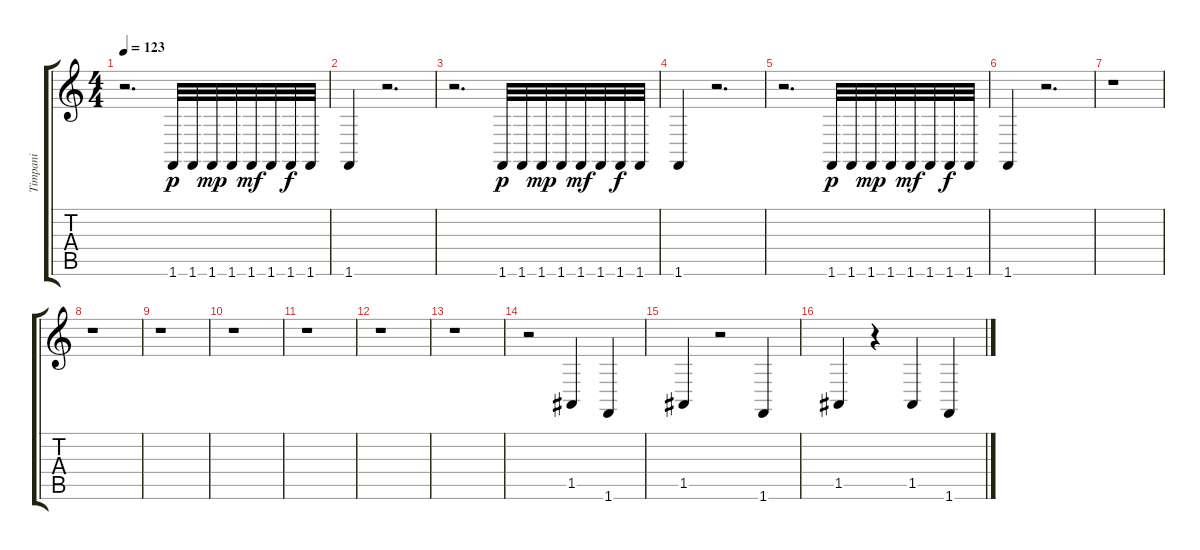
\track ("Timpani" "Timpani") {instrument timpani}
\staff {score tabs}
\tuning (E4 B3 G3 D3 A2 E2) {hide}
\ts (4 4)
\tempo 123
\clef g2
\ks c
r.2{d dy f} 1.6.32{dy p} 1.6.32 1.6.32{dy mp} 1.6.32 1.6.32{dy mf} 1.6.32 1.6.32{dy f} 1.6.32 |
1.6.4 r.2{d} |
r.2{d} 1.6.32{dy p} 1.6.32 1.6.32{dy mp} 1.6.32 1.6.32{dy mf} 1.6.32 1.6.32{dy f} 1.6.32 |
1.6.4 r.2{d} |
r.2{d} 1.6.32{dy p} 1.6.32 1.6.32{dy mp} 1.6.32 1.6.32{dy mf} 1.6.32 1.6.32{dy f} 1.6.32 |
1.6.4 r.2{d} |
r.1 |
r.1 |
r.1 |
r.1 |
r.1 |
r.1 |
r.1 |
r.2 1.5.4 1.6.4 |
1.5.4 r.2 1.6.4 |
1.5.4 r.4 1.5.4 1.6.4
